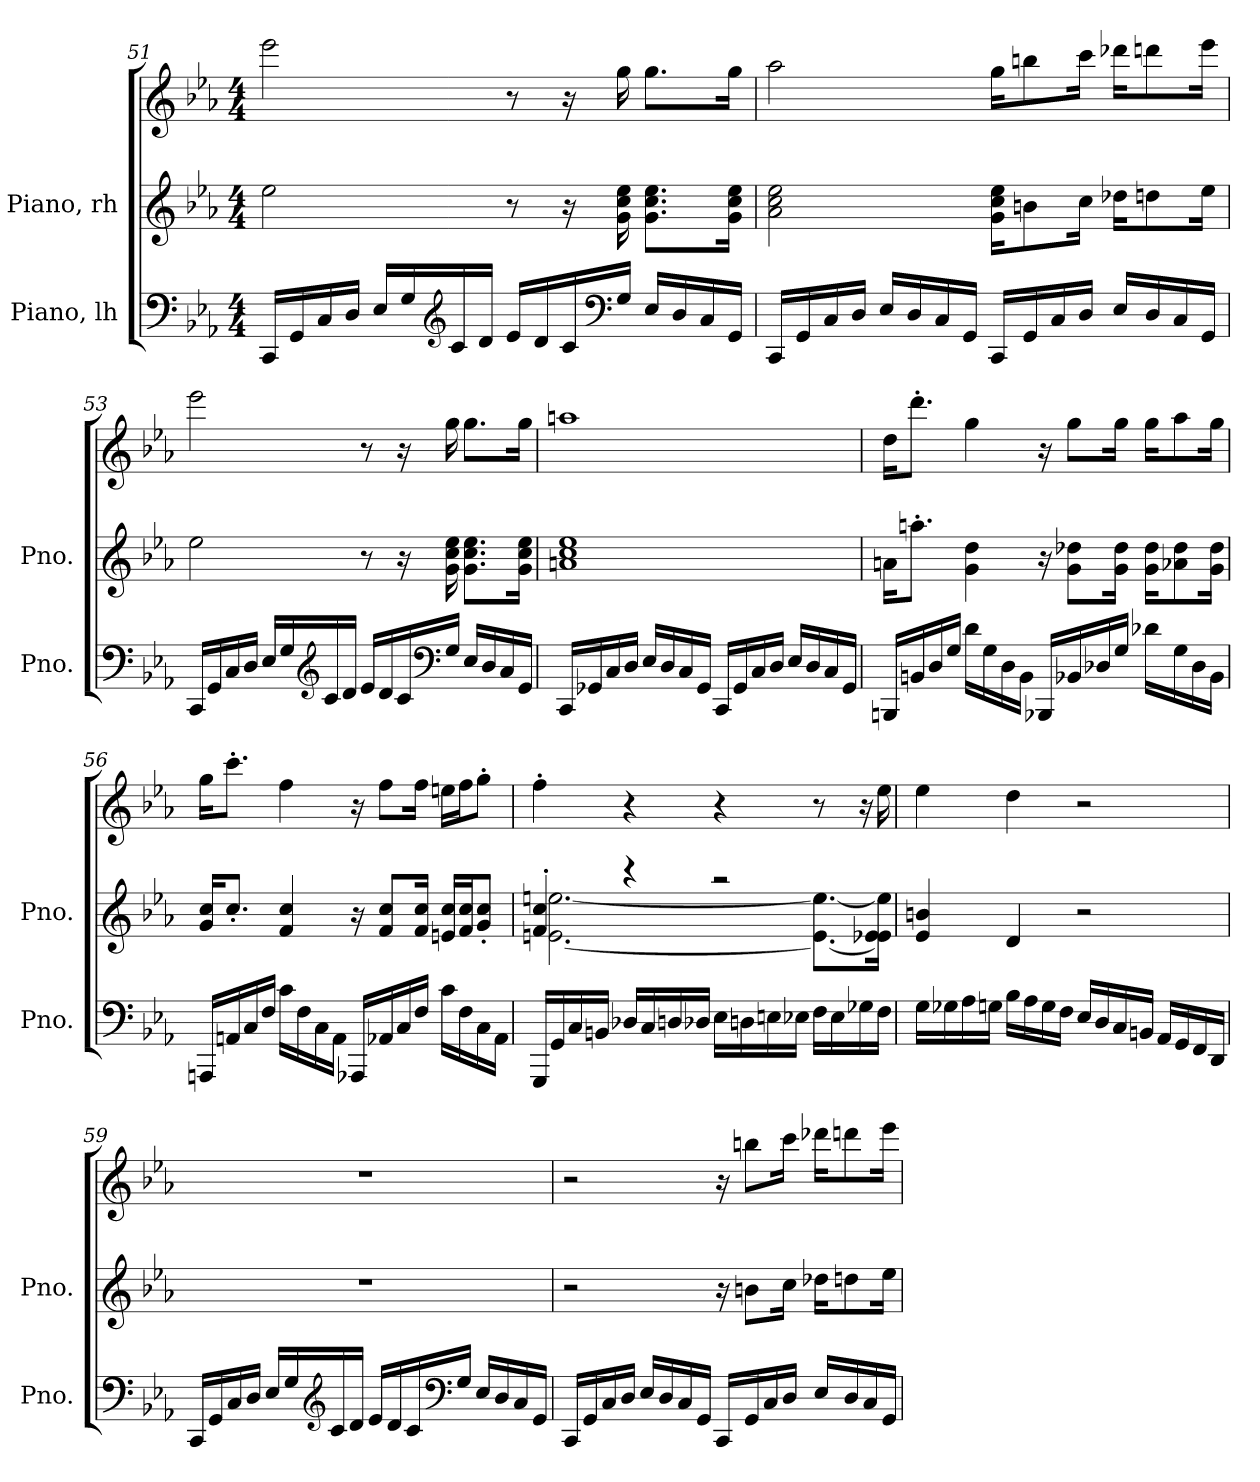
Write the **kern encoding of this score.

**kern	**kern	**kern
*part2	*part1	*part1
*staff3	*staff2	*staff1
*I"Piano, lh	*I"Piano, rh	*
*I'Pno.	*I'Pno.	*
*clefF4	*clefG2	*clefG2
*k[b-e-a-]	*k[b-e-a-]	*k[b-e-a-]
*M4/4	*M4/4	*M4/4
=51	=51	=51
16CC/LL	2ee-\	2eee-\
16GG/	.	.
16C/	.	.
16D/JJ	.	.
16E-/LL	.	.
16G/	.	.
*clefG2	*	*
16c/	.	.
16d/JJ	.	.
16e-/LL	8r	8r
16d/	.	.
16c/	16r	16r
*clefF4	*	*
16G/JJ	16g\ 16cc\ 16ee-\	16gg\
16E-/LL	8.g\ 8.cc\ 8.ee-\L	8.gg\L
16D/	.	.
16C/	.	.
16GG/JJ	16g\ 16cc\ 16ee-\Jk	16gg\Jk
!!LO:LB:g=z
=52	=52	=52
16CC/LL	2a-\ 2cc\ 2ee-\	2aa-\
16GG/	.	.
16C/	.	.
16D/JJ	.	.
16E-/LL	.	.
16D/	.	.
16C/	.	.
16GG/JJ	.	.
16CC/LL	16g\ 16cc\ 16ee-\KL	16gg\KL
16GG/	8bn\	8bbn\
16C/	.	.
16D/JJ	16cc\Jk	16ccc\Jk
16E-/LL	16dd-X\KL	16ddd-X\KL
16D/	8ddn\	8dddn\
16C/	.	.
16GG/JJ	16ee-\Jk	16eee-\Jk
=53	=53	=53
16CC/LL	2ee-\	2eee-\
16GG/	.	.
16C/	.	.
16D/JJ	.	.
16E-/LL	.	.
16G/	.	.
*clefG2	*	*
16c/	.	.
16d/JJ	.	.
16e-/LL	8r	8r
16d/	.	.
16c/	16r	16r
*clefF4	*	*
16G/JJ	16g\ 16cc\ 16ee-\	16gg\
16E-/LL	8.g\ 8.cc\ 8.ee-\L	8.gg\L
16D/	.	.
16C/	.	.
16GG/JJ	16g\ 16cc\ 16ee-\Jk	16gg\Jk
!!LO:PB:g=z
=54	=54	=54
16CC/LL	1an 1cc 1ee-	1aan
16GG-X/	.	.
16C/	.	.
16D/JJ	.	.
16E-/LL	.	.
16D/	.	.
16C/	.	.
16GG-/JJ	.	.
16CC/LL	.	.
16GG-/	.	.
16C/	.	.
16D/JJ	.	.
16E-/LL	.	.
16D/	.	.
16C/	.	.
16GG-/JJ	.	.
=55	=55	=55
16BBBn/LL	16an\KL	16dd\KL
16BBn/	8.aan'\J	8.ddd'\J
16D/	.	.
16G/JJ	.	.
16d\LL	4g\ 4dd\	4gg\
16G\	.	.
16D\	.	.
16BB\JJ	.	.
16BBB-X/LL	16r	16r
16BB-X/	8g\ 8dd-X\L	8gg\L
16D-X/	.	.
16G/JJ	16g\ 16dd-\Jk	16gg\Jk
16d-X\LL	16g\ 16dd-\KL	16gg\KL
16G\	8a-X\ 8dd-\	8aa-\
16D-\	.	.
16BB-\JJ	16g\ 16dd-\Jk	16gg\Jk
!!LO:LB:g=z
=56	=56	=56
16AAAn/LL	16g/ 16cc/KL	16gg\KL
16AAn/	8.cc'/J	8.ccc'\J
16C/	.	.
16F/JJ	.	.
16c\LL	4f/ 4cc/	4ff\
16F\	.	.
16C\	.	.
16AA\JJ	.	.
16AAA-X/LL	16r	16r
16AA-X/	8f/ 8cc/L	8ff\L
16C/	.	.
16F/JJ	16f/ 16cc/Jk	16ff\Jk
16c\LL	16en/ 16cc/LL	16een\LL
16F\	16f/ 16cc/J	16ff\J
16C\	8g/' 8cc/'J	8gg'\J
16AA-\JJ	.	.
=57	=57	=57
*	*^	*
16GGG/LL	4f/' 4cc/'	[2.en\ [2.een\	4ff'\
16GG/	.	.	.
16C/	.	.	.
16BBn/JJ	.	.	.
16D-X/LL	4r	.	4r
16C/	.	.	.
16Dn/	.	.	.
16D-X/JJ	.	.	.
16E-\LL	2r	.	4r
16Dn\	.	.	.
16En\	.	.	.
16E-X\JJ	.	.	.
16F\LL	.	8.e\_ 8.ee\_L	8r
16E-\	.	.	.
16G-X\	.	.	16r
16F\JJ	.	16e-X\ 16e\] 16ee\]Jk	16ee-\
*	*v	*v	*
!!LO:LB:g=z
=58	=58	=58
16G\LL	4e-/ 4bn/	4ee-\
16G-X\	.	.
16A-\	.	.
16Gn\JJ	.	.
16B-\LL	4d/	4dd\
16A-\	.	.
16G\	.	.
16F\JJ	.	.
16E-/LL	2r	2r
16D/	.	.
16C/	.	.
16BBn/JJ	.	.
16AA-/LL	.	.
16GG/	.	.
16FF/	.	.
16DD/JJ	.	.
=59	=59	=59
16CC/LL	1r	1r
16GG/	.	.
16C/	.	.
16D/JJ	.	.
16E-/LL	.	.
16G/	.	.
*clefG2	*	*
16c/	.	.
16d/JJ	.	.
16e-/LL	.	.
16d/	.	.
16c/	.	.
*clefF4	*	*
16G/JJ	.	.
16E-/LL	.	.
16D/	.	.
16C/	.	.
16GG/JJ	.	.
!!LO:LB:g=z
=60	=60	=60
16CC/LL	2r	2r
16GG/	.	.
16C/	.	.
16D/JJ	.	.
16E-/LL	.	.
16D/	.	.
16C/	.	.
16GG/JJ	.	.
16CC/LL	16r	16r
16GG/	8bn\L	8bbn\L
16C/	.	.
16D/JJ	16cc\Jk	16ccc\Jk
16E-/LL	16dd-X\KL	16ddd-X\KL
16D/	8ddn\	8dddn\
16C/	.	.
16GG/JJ	16ee-\Jk	16eee-\Jk
=	=	=
*-	*-	*-
